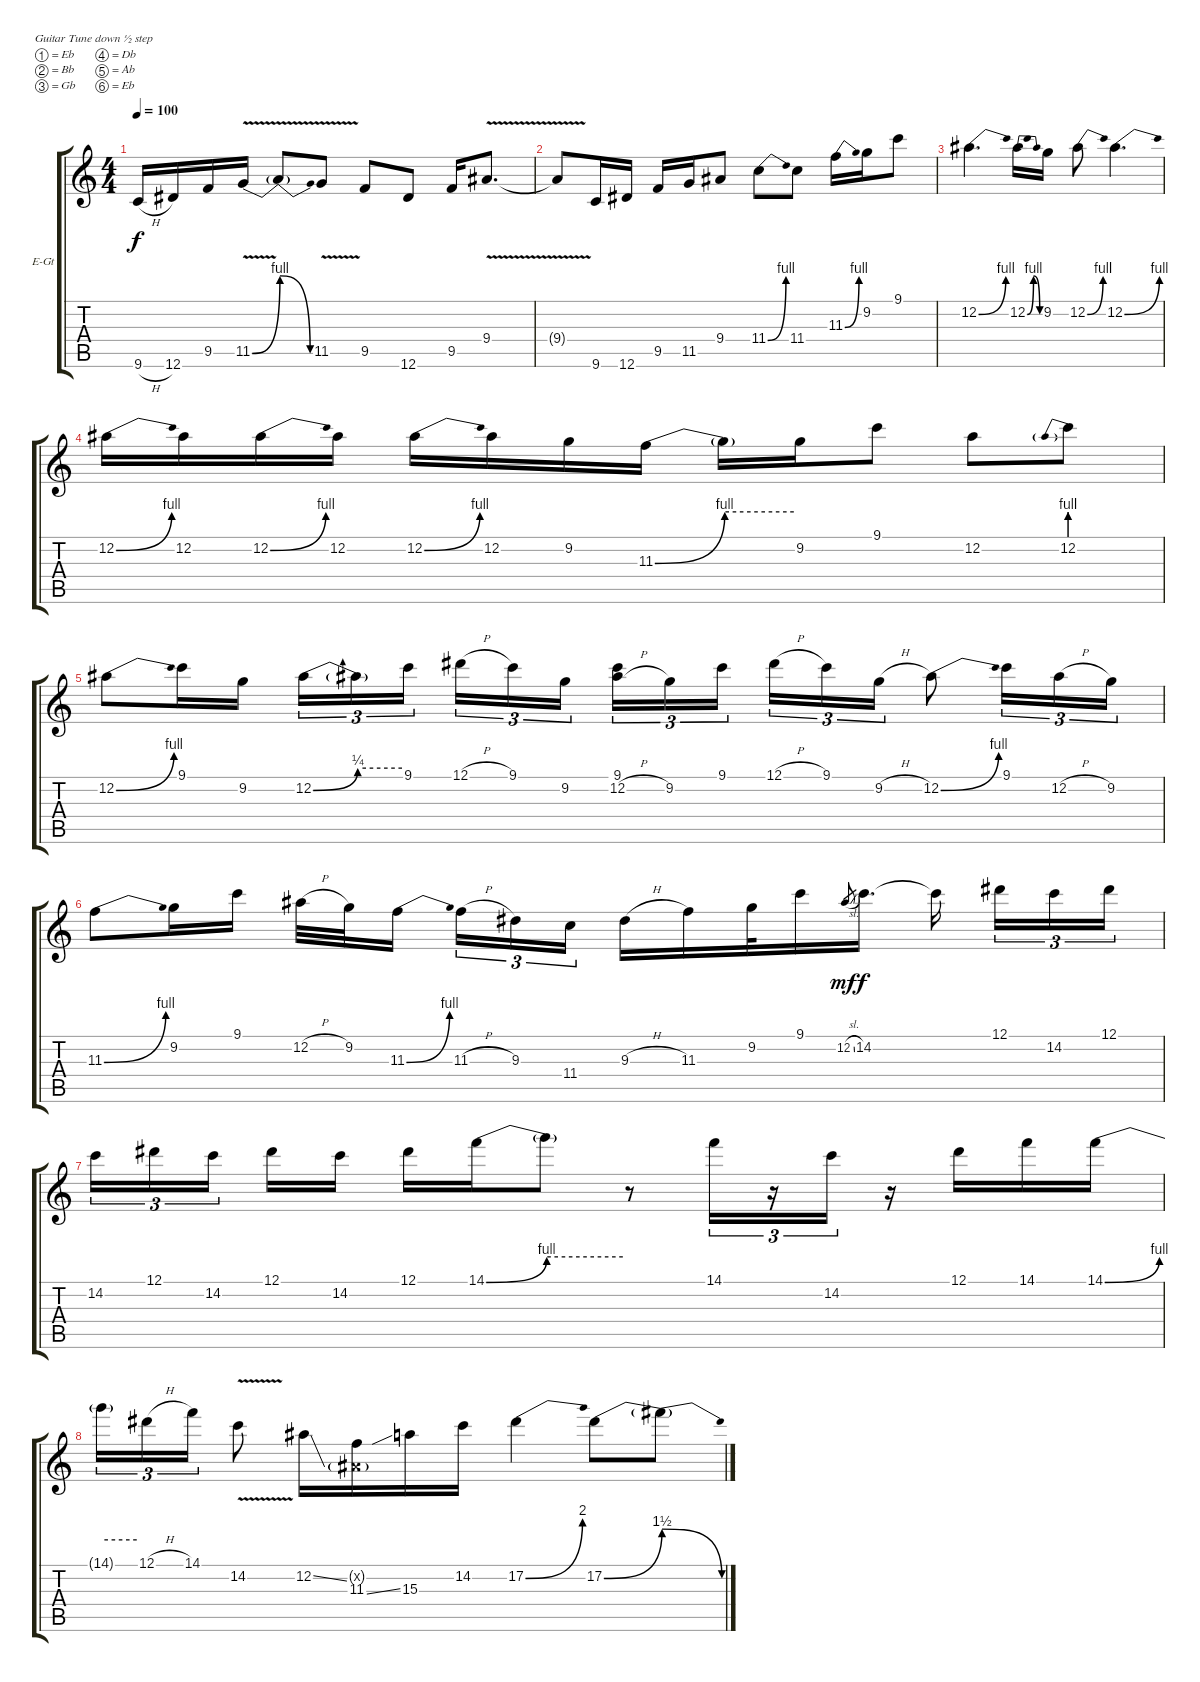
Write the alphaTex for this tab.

\bracketExtendMode groupsimilarinstruments
\firstSystemTrackNameOrientation horizontal
\otherSystemsTrackNameOrientation horizontal
\track ("Jimi" "E-Gt") {instrument overdrivenguitar}
\staff {score tabs}
\tuning (Eb4 Bb3 Gb3 Db3 Ab2 Eb2)
\ts (4 4)
\tempo 100
\clef g2
\ks c
9.6{h}.16{dy f} 12.6.16 9.5.16 11.5{be (bend 0 0 60 4) v}.16 11.5{be (release 0 4 60 0) t}.8 11.5{v}.8 9.5.8 12.6.8 9.5.16 9.4{v}.8{d} |
9.4{v t}.8 9.6.16 12.6.16 9.5.16 11.5.16 9.4.8 11.4{be (bend 0 0 60 4)}.8 11.4.8 11.3{be (bend 0 0 60 4)}.16 9.2.16 9.1.8 |
12.2{be (bend 0 0 60 4)}.4{d} 12.2{be (bendrelease 0 0 30 4 30 4 60 0)}.16 9.2.16 12.2{be (bend 0 0 60 4)}.8 12.2{be (bend 0 0 60 4)}.4{d} |
12.2{be (bend 0 0 60 4)}.16 12.2.16 12.2{be (bend 0 0 60 4)}.16 12.2.16 12.2{be (bend 0 0 60 4)}.16 12.2.16 9.2.16 11.3{be (bend 0 0 60 4)}.16 11.3{be (hold 0 4 60 4) t}.16 9.2.16 9.1.8 12.2.8 12.2{be (prebend 0 4 60 4)}.8 |
12.2{be (bend 0 0 60 4)}.8 9.1.16 9.2.16 12.2{be (bend 0 0 60 1)}.16{tu (3 2)} 12.2{be (hold 0 1 60 1) t}.16{tu (3 2)} 9.1.16{tu (3 2)} 12.1{h}.16{tu (3 2)} 9.1.16{tu (3 2)} 9.2.16{tu (3 2)} (9.1 12.2{h}).16{tu (3 2)} 9.2.16{tu (3 2)} 9.1.16{tu (3 2)} 12.1{h}.16{tu (3 2)} 9.1.16{tu (3 2)} 9.2{h}.16{tu (3 2)} 12.2{be (bend 0 0 60 4)}.8 9.1.16{tu (3 2)} 12.2{h}.16{tu (3 2)} 9.2.16{tu (3 2)} |
11.3{be (bend 0 0 60 4)}.8 9.2.16 9.1.16 12.2{h}.32 9.2.32 11.3{be (bend 0 0 60 4)}.16 11.3{h}.16{tu (3 2)} 9.3.16{tu (3 2)} 11.4.16{tu (3 2)} 9.3{h}.16 11.3.16 9.2.32 9.1.16 12.2{sl}.8{gr dy mf} 14.2.16{d dy f} 14.2{t}.16 12.1.16{tu (3 2)} 14.2.16{tu (3 2)} 12.1.16{tu (3 2)} |
14.2.16{tu (3 2)} 12.1.16{tu (3 2)} 14.2.16{tu (3 2)} 12.1.16 14.2.16 12.1.16 14.1{be (bend 0 0 60 4)}.16 14.1{be (hold 0 4 60 4) t}.8 r.8 14.1.16{tu (3 2)} r.16{tu (3 2)} 14.2.16{tu (3 2)} r.16 12.1.16 14.1.16 14.1{be (bend 0 0 60 4)}.16 |
14.1{be (hold 0 4 60 4) t}.16{tu (3 2)} 12.1{h}.16{tu (3 2)} 14.1.16{tu (3 2)} 14.2{v}.8 12.2{ss}.16 (0.2{g x} 11.3{ss}).16 15.3.16 14.2.16 17.2{be (bend 0 0 60 8)}.4 17.2{be (bend 0 0 60 6)}.8 17.2{be (release 0 6 60 0) t}.8
